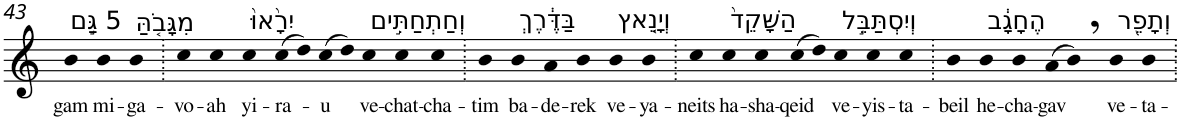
**kern	**text
*part1	*part1
*staff1	*staff1
*I"Piano	*
*I'Pno	*
!!LO:PB:g=z
*clefG2	*
*k[]	*
=43	=43
!LO:TX:a:t=5 גַּ֣ם	!
!	!LO:LY:b
4b	gam
!LO:TX:a:t=מִגָּבֹ֤הַּ	!
!	!LO:LY:b
4b	mi-
!	!LO:LY:b
4b	-ga-
=44.	=44.
!	!LO:LY:b
4cc	-vo-
!	!LO:LY:b
4cc	-ah
!LO:TX:a:t=יִרָ֙אוּ֙	!
!	!LO:LY:b
4cc	yi-
!	!LO:LY:b
(>8cc	-ra-
8dd)	.
!	!LO:LY:b
(>8cc	-u
8dd)	.
!LO:TX:a:t=וְחַתְחַתִּ֣ים	!
!	!LO:LY:b
4cc	ve-
!	!LO:LY:b
4cc	-chat-
!	!LO:LY:b
4cc	-cha-
=45.	=45.
!	!LO:LY:b
4b	-tim
!LO:TX:a:t=בַּדֶּ֔רֶךְ	!
!	!LO:LY:b
4b	ba-
!	!LO:LY:b
4a	-de-
!	!LO:LY:b
4b	-rek
!LO:TX:a:t=וְיָנֵ֤אץ	!
!	!LO:LY:b
4b	ve-
!	!LO:LY:b
4b	-ya-
=46.	=46.
!	!LO:LY:b
4cc	-neits
!LO:TX:a:t=הַשָּׁקֵד֙	!
!	!LO:LY:b
4cc	ha-
!	!LO:LY:b
4cc	-sha-
!	!LO:LY:b
(>8cc	-qeid
8dd)	.
!LO:TX:a:t=וְיִסְתַּבֵּ֣ל	!
!	!LO:LY:b
4cc	ve-
!	!LO:LY:b
4cc	-yis-
!	!LO:LY:b
4cc	-ta-
=47.	=47.
!	!LO:LY:b
4b	-beil
!LO:TX:a:t=הֶחָגָ֔ב	!
!	!LO:LY:b
4b	he-
!	!LO:LY:b
4b	-cha-
!	!LO:LY:b
(>8a	-gav
8b,)	.
!LO:TX:a:t=וְתָפֵ֖ר	!
!	!LO:LY:b
4b	ve-
!	!LO:LY:b
4b	-ta-
=.	=.
*-	*-
